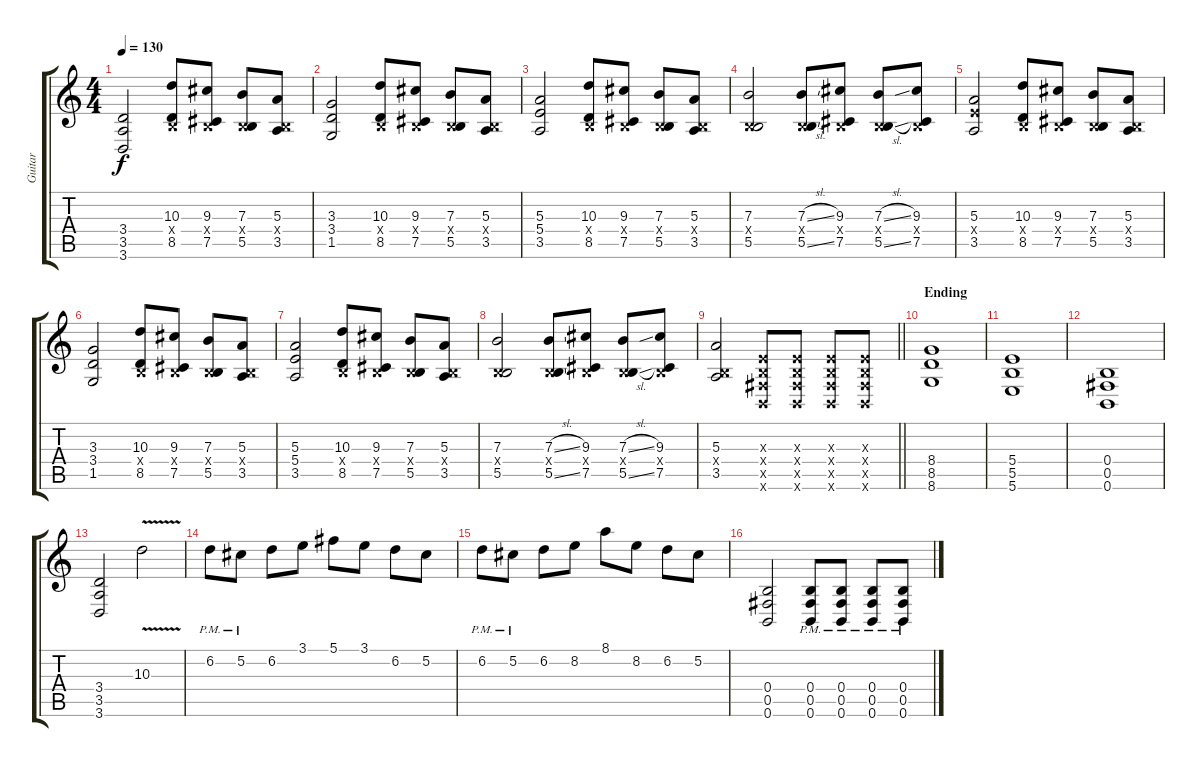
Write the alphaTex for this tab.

\track ("Guitar" "Guitar") {instrument distortionguitar}
\staff {score tabs}
\tuning (Db4 Ab3 E3 B2 Gb2 B1) {hide}
\ts (4 4)
\tempo 130
\clef g2
\ks c
(3.4 3.5 3.6).2{dy f} (10.3 0.4{x} 8.5).8 (9.3 0.4{x} 7.5).8 (7.3 0.4{x} 5.5).8 (5.3 0.4{x} 3.5).8 |
(3.3 3.4 1.5).2 (10.3 0.4{x} 8.5).8 (9.3 0.4{x} 7.5).8 (7.3 0.4{x} 5.5).8 (5.3 0.4{x} 3.5).8 |
(5.3 5.4 3.5).2 (10.3 0.4{x} 8.5).8 (9.3 0.4{x} 7.5).8 (7.3 0.4{x} 5.5).8 (5.3 0.4{x} 3.5).8 |
(7.3 0.4{x} 5.5).2 (7.3{sl} 0.4{x} 5.5{sl}).8 (9.3 0.4{x} 7.5).8 (7.3{sl} 0.4{x} 5.5{sl}).8 (9.3 0.4{x} 7.5).8 |
(5.3 5.4{x} 3.5).2 (10.3 0.4{x} 8.5).8 (9.3 0.4{x} 7.5).8 (7.3 0.4{x} 5.5).8 (5.3 0.4{x} 3.5).8 |
(3.3 3.4 1.5).2 (10.3 0.4{x} 8.5).8 (9.3 0.4{x} 7.5).8 (7.3 0.4{x} 5.5).8 (5.3 0.4{x} 3.5).8 |
(5.3 5.4 3.5).2 (10.3 0.4{x} 8.5).8 (9.3 0.4{x} 7.5).8 (7.3 0.4{x} 5.5).8 (5.3 0.4{x} 3.5).8 |
(7.3 0.4{x} 5.5).2 (7.3{sl} 0.4{x} 5.5{sl}).8 (9.3 0.4{x} 7.5).8 (7.3{sl} 0.4{x} 5.5{sl}).8 (9.3 0.4{x} 7.5).8 |
\barLineRight lightlight
(5.3 0.4{x} 3.5).2 (0.3{x} 0.4{x} 0.5{x} 0.6{x}).8 (0.3{x} 0.4{x} 0.5{x} 0.6{x}).8 (0.3{x} 0.4{x} 0.5{x} 0.6{x}).8 (0.3{x} 0.4{x} 0.5{x} 0.6{x}).8 |
\section ("" "Ending")
(8.4 8.5 8.6).1 |
(5.4 5.5 5.6).1 |
(0.4 0.5 0.6).1 |
(3.4 3.5 3.6).2 10.3{v}.2 |
6.2{pm}.8 5.2{pm}.8 6.2.8 3.1.8 5.1.8 3.1.8 6.2.8 5.2.8 |
6.2{pm}.8 5.2{pm}.8 6.2.8 8.2.8 8.1.8 8.2.8 6.2.8 5.2.8 |
(0.4 0.5 0.6).2 (0.4{pm} 0.5{pm} 0.6{pm}).8 (0.4{pm} 0.5{pm} 0.6{pm}).8 (0.4{pm} 0.5{pm} 0.6{pm}).8 (0.4{pm} 0.5{pm} 0.6{pm}).8
